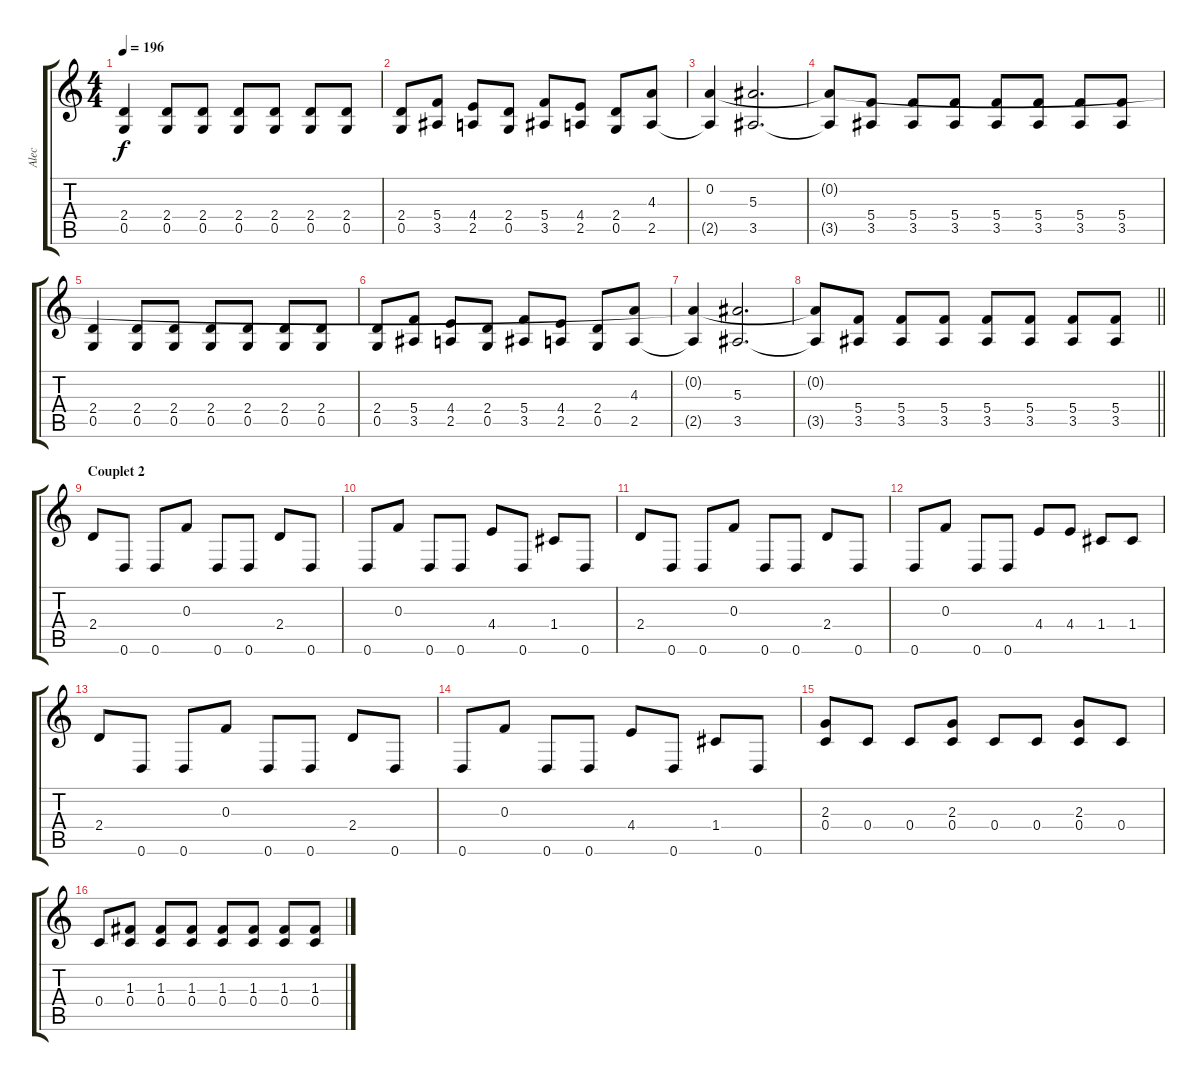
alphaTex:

\track ("Alec" "Alec") {instrument distortionguitar}
\staff {score tabs}
\tuning (D4 A3 F3 C3 G2 D2) {hide}
\ts (4 4)
\tempo 196
\clef g2
\ks c
(2.4 0.5).4{dy f} (2.4 0.5).8 (2.4 0.5).8 (2.4 0.5).8 (2.4 0.5).8 (2.4 0.5).8 (2.4 0.5).8 |
(2.4 0.5).8 (5.4 3.5).8 (4.4 2.5).8 (2.4 0.5).8 (5.4 3.5).8 (4.4 2.5).8 (2.4 0.5).8 (4.3 2.5).8 |
(0.2 2.5{t}).4 (5.3 3.5).2{d} |
(0.2{t} 3.5{t}).8 (5.4 3.5).8 (5.4 3.5).8 (5.4 3.5).8 (5.4 3.5).8 (5.4 3.5).8 (5.4 3.5).8 (5.4 3.5).8 |
(2.4 0.5).4 (2.4 0.5).8 (2.4 0.5).8 (2.4 0.5).8 (2.4 0.5).8 (2.4 0.5).8 (2.4 0.5).8 |
(2.4 0.5).8 (5.4 3.5).8 (4.4 2.5).8 (2.4 0.5).8 (5.4 3.5).8 (4.4 2.5).8 (2.4 0.5).8 (4.3 2.5).8 |
(0.2{t} 2.5{t}).4 (5.3 3.5).2{d} |
\barLineRight lightlight
(0.2{t} 3.5{t}).8 (5.4 3.5).8 (5.4 3.5).8 (5.4 3.5).8 (5.4 3.5).8 (5.4 3.5).8 (5.4 3.5).8 (5.4 3.5).8 |
\section ("" "Couplet 2")
2.4.8 0.6.8 0.6.8 0.3.8 0.6.8 0.6.8 2.4.8 0.6.8 |
0.6.8 0.3.8 0.6.8 0.6.8 4.4.8 0.6.8 1.4.8 0.6.8 |
2.4.8 0.6.8 0.6.8 0.3.8 0.6.8 0.6.8 2.4.8 0.6.8 |
0.6.8 0.3.8 0.6.8 0.6.8 4.4.8 4.4.8 1.4.8 1.4.8 |
2.4.8 0.6.8 0.6.8 0.3.8 0.6.8 0.6.8 2.4.8 0.6.8 |
0.6.8 0.3.8 0.6.8 0.6.8 4.4.8 0.6.8 1.4.8 0.6.8 |
(2.3 0.4).8 0.4.8 0.4.8 (2.3 0.4).8 0.4.8 0.4.8 (2.3 0.4).8 0.4.8 |
0.4.8 (1.3 0.4).8 (1.3 0.4).8 (1.3 0.4).8 (1.3 0.4).8 (1.3 0.4).8 (1.3 0.4).8 (1.3 0.4).8
